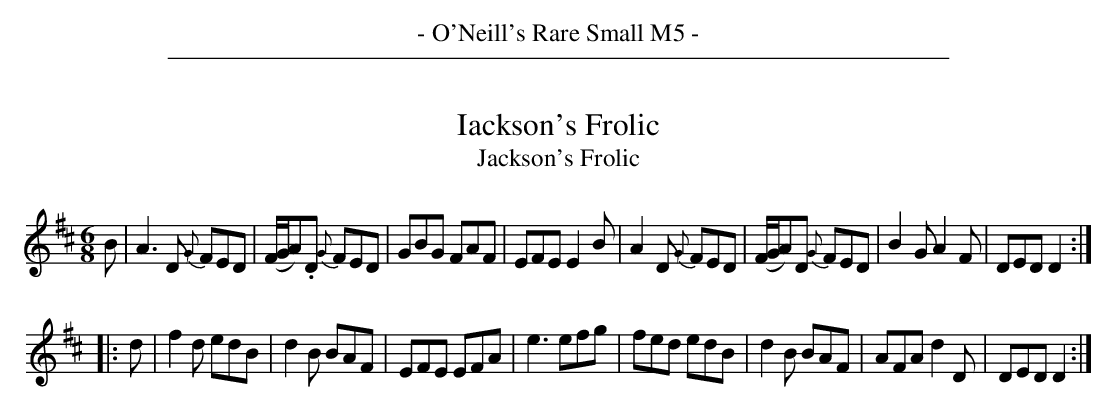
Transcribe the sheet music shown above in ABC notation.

X:1
T: Iackson's Frolic
T: Jackson's Frolic
M: 6/8
L: 1/8
K: D
B |\
A3D {G}FED | (F/G/A).D {G}FED | GBG FAF | EFE E2B |\
A2D {G}FED | (F/G/A)D {G}FED | B2G A2F | DED D2 ::
d |\
f2d edB | d2B BAF | EFE EFA | e3 efg |\
fed edB | d2B BAF | AFA d2D | DED D2 :|
